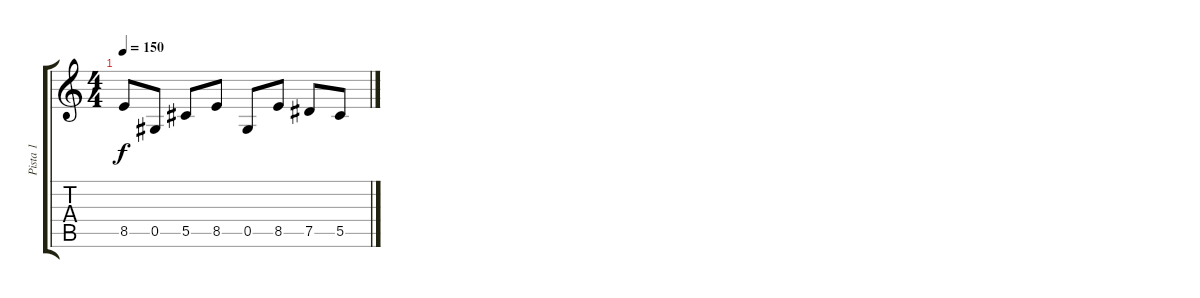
\track ("Pista 1" "Pista 1") {instrument distortionguitar}
\staff {score tabs}
\tuning (Eb4 Bb3 Gb3 Db3 Ab2 Eb2) {hide}
\ts (4 4)
\tempo 150
\clef g2
\ks c
8.5.8{dy f} 0.5.8 5.5.8 8.5.8 0.5.8 8.5.8 7.5.8 5.5.8
